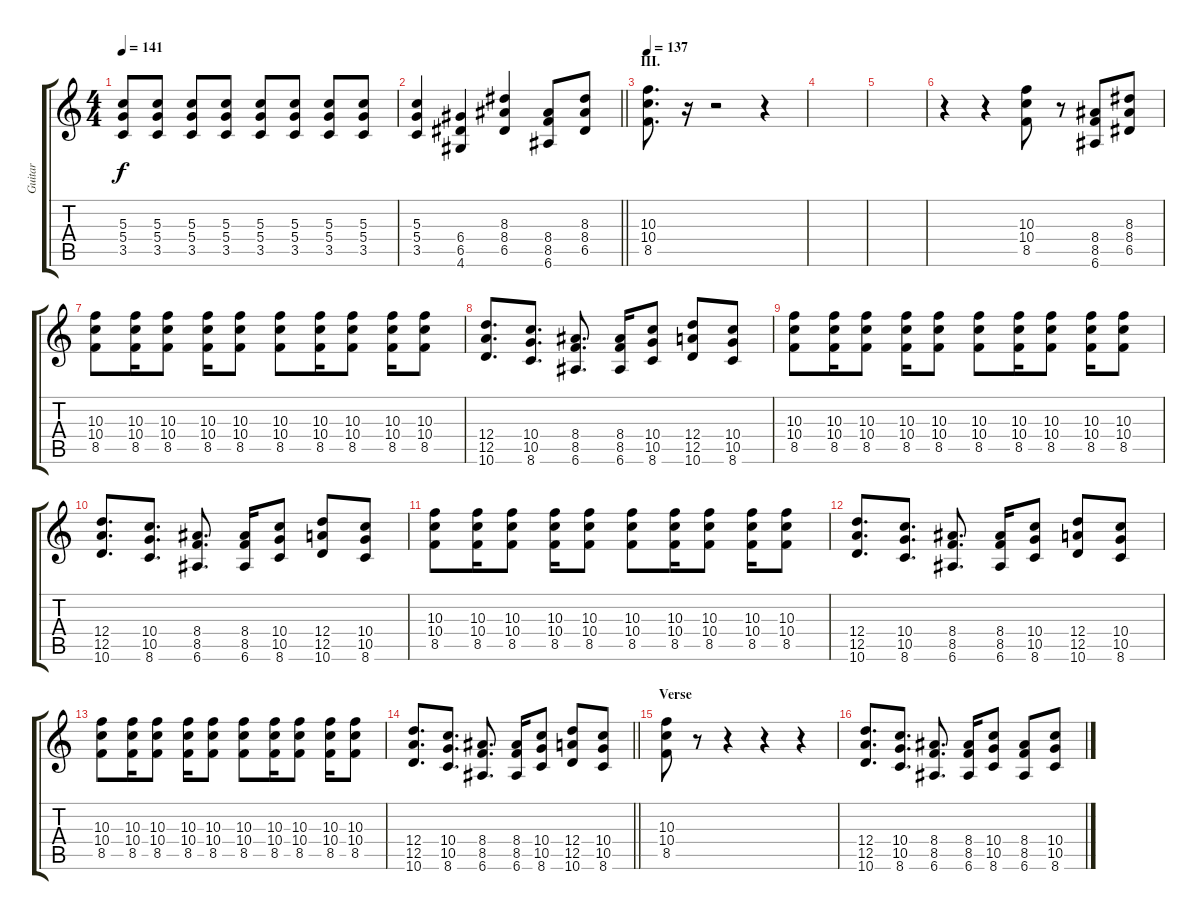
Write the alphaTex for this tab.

\track ("Guitar" "Guitar") {instrument distortionguitar}
\staff {score tabs}
\tuning (E4 B3 G3 D3 A2 E2) {hide}
\ts (4 4)
\tempo 141
\clef g2
\ks c
(5.3 5.4 3.5).8{dy f} (5.3 5.4 3.5).8 (5.3 5.4 3.5).8 (5.3 5.4 3.5).8 (5.3 5.4 3.5).8 (5.3 5.4 3.5).8 (5.3 5.4 3.5).8 (5.3 5.4 3.5).8 |
\barLineRight lightlight
(5.3 5.4 3.5).4 (6.4 6.5 4.6).4 (8.3 8.4 6.5).4 (8.4 8.5 6.6).8 (8.3 8.4 6.5).8 |
\section ("" "III.")
\tempo 137
(10.3 10.4 8.5).8{d} r.16 r.2 r.4 |
|
|
r.4 r.4 (10.3 10.4 8.5).8 r.8 (8.4 8.5 6.6).8 (8.3 8.4 6.5).8 |
(10.3 10.4 8.5).8 (10.3 10.4 8.5).16 (10.3 10.4 8.5).8 (10.3 10.4 8.5).16 (10.3 10.4 8.5).8 (10.3 10.4 8.5).8 (10.3 10.4 8.5).16 (10.3 10.4 8.5).8 (10.3 10.4 8.5).16 (10.3 10.4 8.5).8 |
(12.4 12.5 10.6).8{d} (10.4 10.5 8.6).8{d} (8.4 8.5 6.6).8{d} (8.4 8.5 6.6).16 (10.4 10.5 8.6).8 (12.4 12.5 10.6).8 (10.4 10.5 8.6).8 |
(10.3 10.4 8.5).8 (10.3 10.4 8.5).16 (10.3 10.4 8.5).8 (10.3 10.4 8.5).16 (10.3 10.4 8.5).8 (10.3 10.4 8.5).8 (10.3 10.4 8.5).16 (10.3 10.4 8.5).8 (10.3 10.4 8.5).16 (10.3 10.4 8.5).8 |
(12.4 12.5 10.6).8{d} (10.4 10.5 8.6).8{d} (8.4 8.5 6.6).8{d} (8.4 8.5 6.6).16 (10.4 10.5 8.6).8 (12.4 12.5 10.6).8 (10.4 10.5 8.6).8 |
(10.3 10.4 8.5).8 (10.3 10.4 8.5).16 (10.3 10.4 8.5).8 (10.3 10.4 8.5).16 (10.3 10.4 8.5).8 (10.3 10.4 8.5).8 (10.3 10.4 8.5).16 (10.3 10.4 8.5).8 (10.3 10.4 8.5).16 (10.3 10.4 8.5).8 |
(12.4 12.5 10.6).8{d} (10.4 10.5 8.6).8{d} (8.4 8.5 6.6).8{d} (8.4 8.5 6.6).16 (10.4 10.5 8.6).8 (12.4 12.5 10.6).8 (10.4 10.5 8.6).8 |
(10.3 10.4 8.5).8 (10.3 10.4 8.5).16 (10.3 10.4 8.5).8 (10.3 10.4 8.5).16 (10.3 10.4 8.5).8 (10.3 10.4 8.5).8 (10.3 10.4 8.5).16 (10.3 10.4 8.5).8 (10.3 10.4 8.5).16 (10.3 10.4 8.5).8 |
\barLineRight lightlight
(12.4 12.5 10.6).8{d} (10.4 10.5 8.6).8{d} (8.4 8.5 6.6).8{d} (8.4 8.5 6.6).16 (10.4 10.5 8.6).8 (12.4 12.5 10.6).8 (10.4 10.5 8.6).8 |
\section ("" "Verse")
(10.3 10.4 8.5).8 r.8 r.4 r.4 r.4 |
(12.4 12.5 10.6).8{d} (10.4 10.5 8.6).8{d} (8.4 8.5 6.6).8{d} (8.4 8.5 6.6).16 (10.4 10.5 8.6).8 (8.4 8.5 6.6).8 (10.4 10.5 8.6).8
